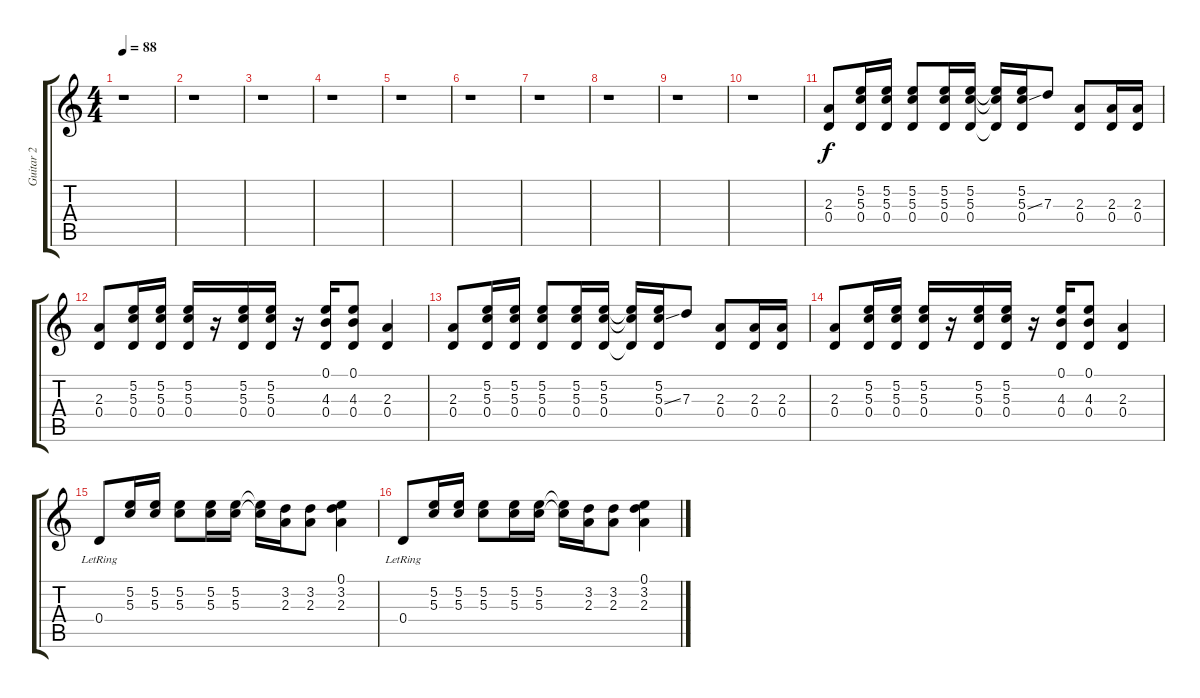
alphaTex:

\track ("Guitar 2" "Guitar 2") {instrument overdrivenguitar}
\staff {score tabs}
\tuning (E4 B3 G3 D3 A2 D2) {hide}
\ts (4 4)
\tempo 88
\clef g2
\ks c
r.1{dy f} |
r.1 |
r.1 |
r.1 |
r.1 |
r.1 |
r.1 |
r.1 |
r.1 |
r.1 |
(2.3 0.4).8 (5.2 5.3 0.4).16 (5.2 5.3 0.4).16 (5.2 5.3 0.4).8 (5.2 5.3 0.4).16 (5.2 5.3 0.4).16 (5.2{t} 5.3{t} 0.4{t}).16 (5.2 5.3{ss} 0.4).16 7.3.8 (2.3 0.4).8 (2.3 0.4).16 (2.3 0.4).16 |
(2.3 0.4).8 (5.2 5.3 0.4).16 (5.2 5.3 0.4).16 (5.2 5.3 0.4).16 r.16 (5.2 5.3 0.4).16 (5.2 5.3 0.4).16 r.16 (0.1 4.3 0.4).16 (0.1 4.3 0.4).8 (2.3 0.4).4 |
(2.3 0.4).8 (5.2 5.3 0.4).16 (5.2 5.3 0.4).16 (5.2 5.3 0.4).8 (5.2 5.3 0.4).16 (5.2 5.3 0.4).16 (5.2{t} 5.3{t} 0.4{t}).16 (5.2 5.3{ss} 0.4).16 7.3.8 (2.3 0.4).8 (2.3 0.4).16 (2.3 0.4).16 |
(2.3 0.4).8 (5.2 5.3 0.4).16 (5.2 5.3 0.4).16 (5.2 5.3 0.4).16 r.16 (5.2 5.3 0.4).16 (5.2 5.3 0.4).16 r.16 (0.1 4.3 0.4).16 (0.1 4.3 0.4).8 (2.3 0.4).4 |
0.4{lr}.8 (5.2 5.3).16 (5.2 5.3).16 (5.2 5.3).8 (5.2 5.3).16 (5.2 5.3).16 (5.2{t} 5.3{t}).16 (3.2 2.3).16 (3.2 2.3).8 (0.1 3.2 2.3).4 |
0.4{lr}.8 (5.2 5.3).16 (5.2 5.3).16 (5.2 5.3).8 (5.2 5.3).16 (5.2 5.3).16 (5.2{t} 5.3{t}).16 (3.2 2.3).16 (3.2 2.3).8 (0.1 3.2 2.3).4
